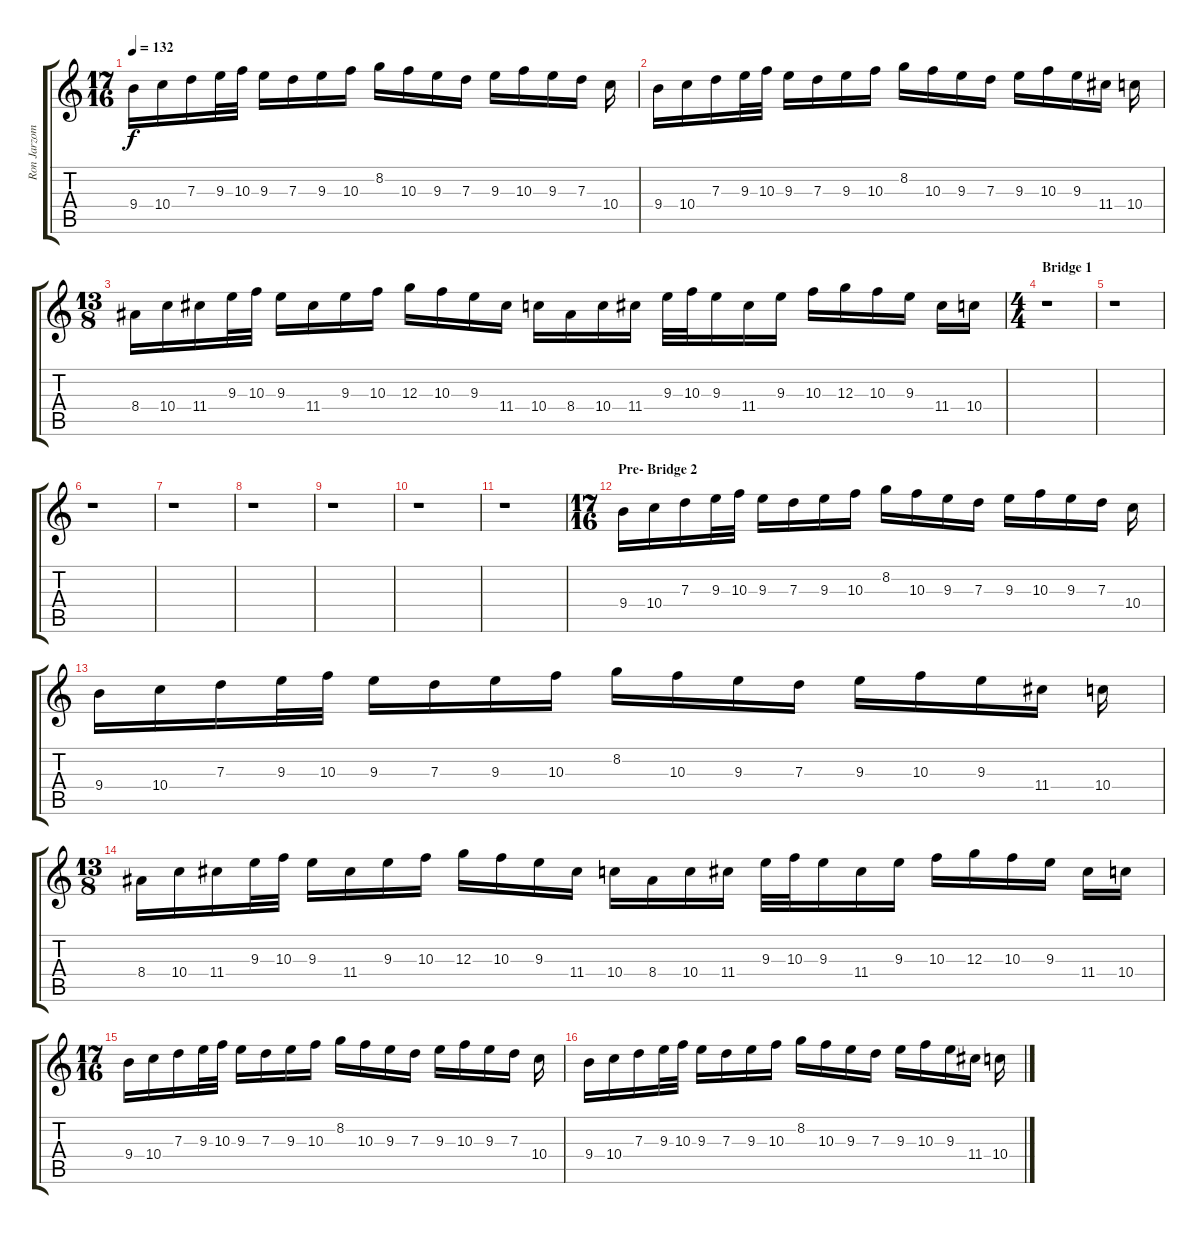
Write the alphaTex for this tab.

\track ("Ron Jarzombek" "Ron Jarzom") {instrument distortionguitar}
\staff {score tabs}
\tuning (E4 B3 G3 D3 A2 E2) {hide}
\ts (17 16)
\tempo 132
\clef g2
\ks c
9.4.16{dy f} 10.4.16 7.3.16 9.3.32 10.3.32 9.3.16 7.3.16 9.3.16 10.3.16 8.2.16 10.3.16 9.3.16 7.3.16 9.3.16 10.3.16 9.3.16 7.3.16 10.4.16 |
9.4.16 10.4.16 7.3.16 9.3.32 10.3.32 9.3.16 7.3.16 9.3.16 10.3.16 8.2.16 10.3.16 9.3.16 7.3.16 9.3.16 10.3.16 9.3.16 11.4.16 10.4.16 |
\ts (13 8)
8.4.16 10.4.16 11.4.16 9.3.32 10.3.32 9.3.16 11.4.16 9.3.16 10.3.16 12.3.16 10.3.16 9.3.16 11.4.16 10.4.16 8.4.16 10.4.16 11.4.16 9.3.32 10.3.32 9.3.16 11.4.16 9.3.16 10.3.16 12.3.16 10.3.16 9.3.16 11.4.16 10.4.16 |
\ts (4 4)
\section ("" "Bridge 1")
r.1 |
r.1 |
r.1 |
r.1 |
r.1 |
r.1 |
r.1 |
r.1 |
\ts (17 16)
\section ("" "Pre- Bridge 2")
9.4.16{balance 16} 10.4.16 7.3.16 9.3.32 10.3.32 9.3.16 7.3.16 9.3.16 10.3.16 8.2.16 10.3.16 9.3.16 7.3.16 9.3.16 10.3.16 9.3.16 7.3.16 10.4.16 |
9.4.16 10.4.16 7.3.16 9.3.32 10.3.32 9.3.16 7.3.16 9.3.16 10.3.16 8.2.16 10.3.16 9.3.16 7.3.16 9.3.16 10.3.16 9.3.16 11.4.16 10.4.16 |
\ts (13 8)
8.4.16 10.4.16 11.4.16 9.3.32 10.3.32 9.3.16 11.4.16 9.3.16 10.3.16 12.3.16 10.3.16 9.3.16 11.4.16 10.4.16 8.4.16 10.4.16 11.4.16 9.3.32 10.3.32 9.3.16 11.4.16 9.3.16 10.3.16 12.3.16 10.3.16 9.3.16 11.4.16 10.4.16 |
\ts (17 16)
9.4.16 10.4.16 7.3.16 9.3.32 10.3.32 9.3.16 7.3.16 9.3.16 10.3.16 8.2.16 10.3.16 9.3.16 7.3.16 9.3.16 10.3.16 9.3.16 7.3.16 10.4.16 |
9.4.16 10.4.16 7.3.16 9.3.32 10.3.32 9.3.16 7.3.16 9.3.16 10.3.16 8.2.16 10.3.16 9.3.16 7.3.16 9.3.16 10.3.16 9.3.16 11.4.16 10.4.16
